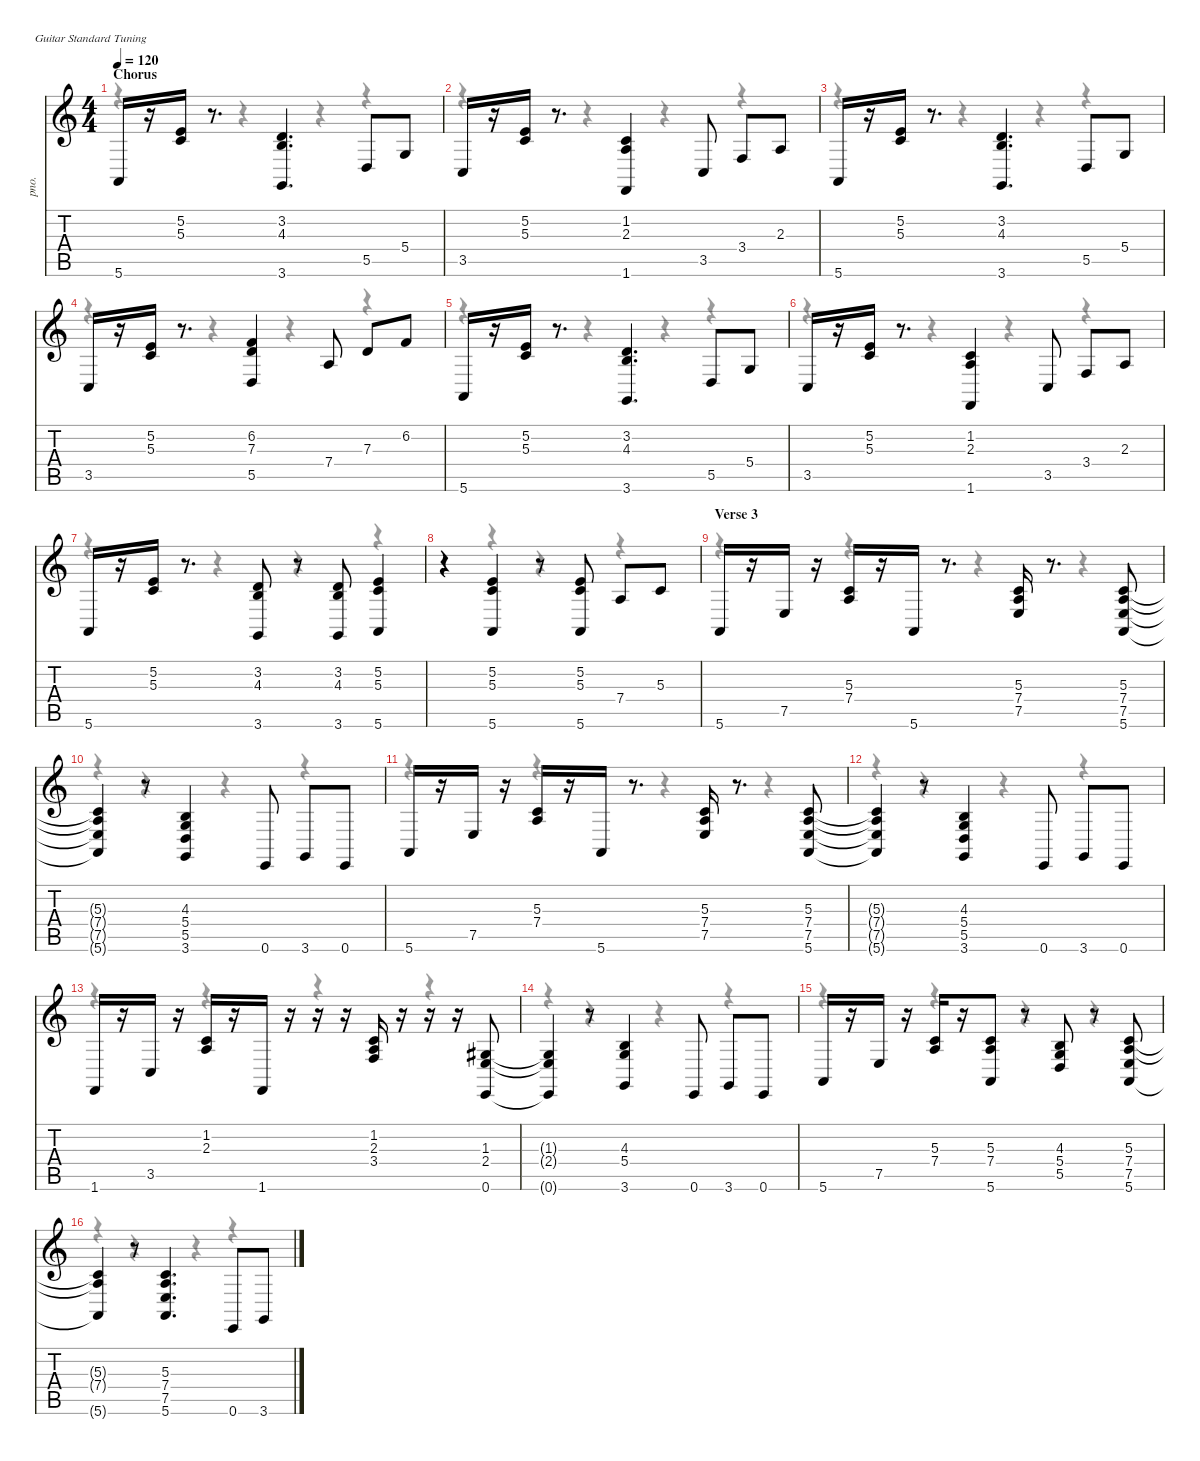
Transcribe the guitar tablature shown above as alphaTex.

\defaultSystemsLayout 4
\hideDynamics
\bracketExtendMode nobrackets
\track ("Piano" "pno.") {instrument acousticgrandpiano}
\staff {score tabs}
\tuning (E4 B3 G3 D3 A2 E2)
\voice
\ts (4 4)
\section ("" "Chorus")
\tempo 120
\clef g2
\ks c
5.6.16{dy mf} r.16 (5.2 5.3).16 r.8{d} (3.2 4.3 3.6).4{d} 5.5.8 5.4.8 |
3.5.16 r.16 (5.2 5.3).16 r.8{d} (1.2 2.3 1.6).4 3.5.8 3.4.8 2.3.8 |
5.6.16 r.16 (5.2 5.3).16 r.8{d} (3.2 4.3 3.6).4{d} 5.5.8 5.4.8 |
3.5.16 r.16 (5.2 5.3).16 r.8{d} (6.2 7.3 5.5).4 7.4.8 7.3.8 6.2.8 |
5.6.16 r.16 (5.2 5.3).16 r.8{d} (3.2 4.3 3.6).4{d} 5.5.8 5.4.8 |
3.5.16 r.16 (5.2 5.3).16 r.8{d} (1.2 2.3 1.6).4 3.5.8 3.4.8 2.3.8 |
5.6.16 r.16 (5.2 5.3).16 r.8{d} (3.2 4.3 3.6).8 r.8 (3.2 4.3 3.6).8 (5.2 5.3 5.6).4 |
r.4 (5.2 5.3 5.6).4 r.8 (5.2 5.3 5.6).8 7.4.8 5.3.8 |
\section ("" "Verse 3")
5.6.16 r.16 7.5.16 r.16 (5.3 7.4).16 r.16 5.6.16 r.8{d} (5.3 7.4 7.5).16 r.8{d} (5.3 7.4 7.5 5.6).8 |
(5.3{t} 7.4{t} 7.5{t} 5.6{t}).4 r.8 (4.3 5.4 5.5 3.6).4 0.6.8 3.6.8 0.6.8 |
5.6.16 r.16 7.5.16 r.16 (5.3 7.4).16 r.16 5.6.16 r.8{d} (5.3 7.4 7.5).16 r.8{d} (5.3 7.4 7.5 5.6).8 |
(5.3{t} 7.4{t} 7.5{t} 5.6{t}).4 r.8 (4.3 5.4 5.5 3.6).4 0.6.8 3.6.8 0.6.8 |
1.6.16 r.16 3.5.16 r.16 (1.2 2.3).16 r.16 1.6.16 r.16 r.16 r.16 (1.2 2.3 3.4).16 r.16 r.16 r.16 (1.3{acc #} 2.4 0.6).8 |
(1.3{t acc #} 2.4{t} 0.6{t}).4 r.8 (4.3 5.4 3.6).4 0.6.8 3.6.8 0.6.8 |
5.6.16 r.16 7.5.16 r.16 (5.3 7.4).16 r.16 (5.3 7.4 5.6).8 r.8 (4.3 5.4 5.5).8 r.8 (5.3 7.4 7.5 5.6).8 |
(5.3{t} 7.4{t} 5.6{t}).4 r.8 (5.3 7.4 7.5 5.6).4{d} 0.6.8 3.6.8
\voice
\clef g2
\ottava regular
\simile none
\ks c
r.4{dy mf} r.4 r.4 r.4 |
r.4 r.4 r.4 r.4 |
r.4 r.4 r.4 r.4 |
r.4 r.4 r.4 r.4 |
r.4 r.4 r.4 r.4 |
r.4 r.4 r.4 r.4 |
r.4 r.4 r.4 r.4 |
r.4 r.4 r.4 r.4 |
r.4 r.4 r.4 r.4 |
r.4 r.4 r.4 r.4 |
r.4 r.4 r.4 r.4 |
r.4 r.4 r.4 r.4 |
r.4 r.4 r.4 r.4 |
r.4 r.4 r.4 r.4 |
r.4 r.4 r.4 r.4 |
r.4 r.4 r.4 r.4
